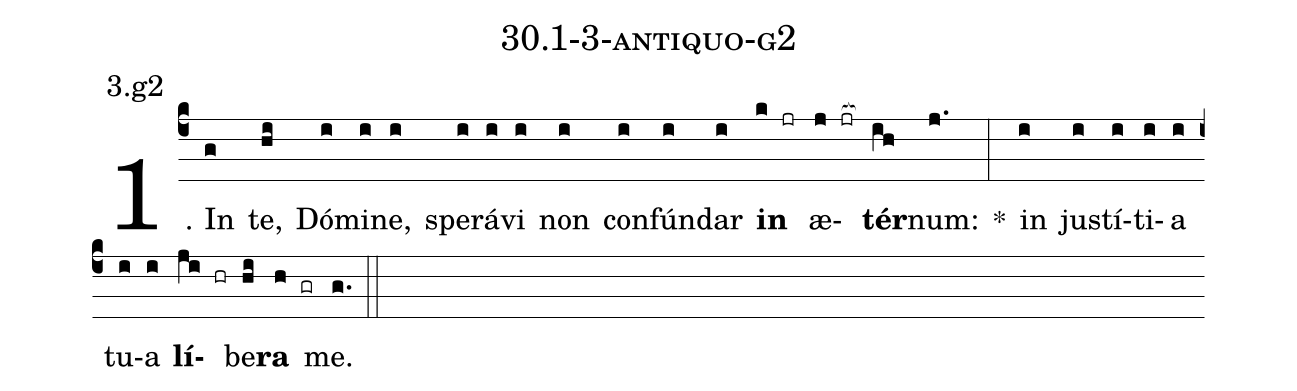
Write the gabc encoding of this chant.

name: 30.1-3-antiquo-g2;
annotation: 3.g2;
%%
(c4)1. In(g) te,(hi) Dó(i)mi(i)ne,(i) spe(i)rá(i)vi(i) non(i) con(i)fún(i)dar(i) <b>in</b>(k jr) æ(j jr[ocb:1{])<b>tér</b>(ih[ocb:0}])num:(j.) *(:) in(i) jus(i)tí(i)ti(i)a(i) tu(i)a(i) <b>lí</b>(ji hr)be(hi)<b>ra</b>(h gr) me.(g.) (::)
